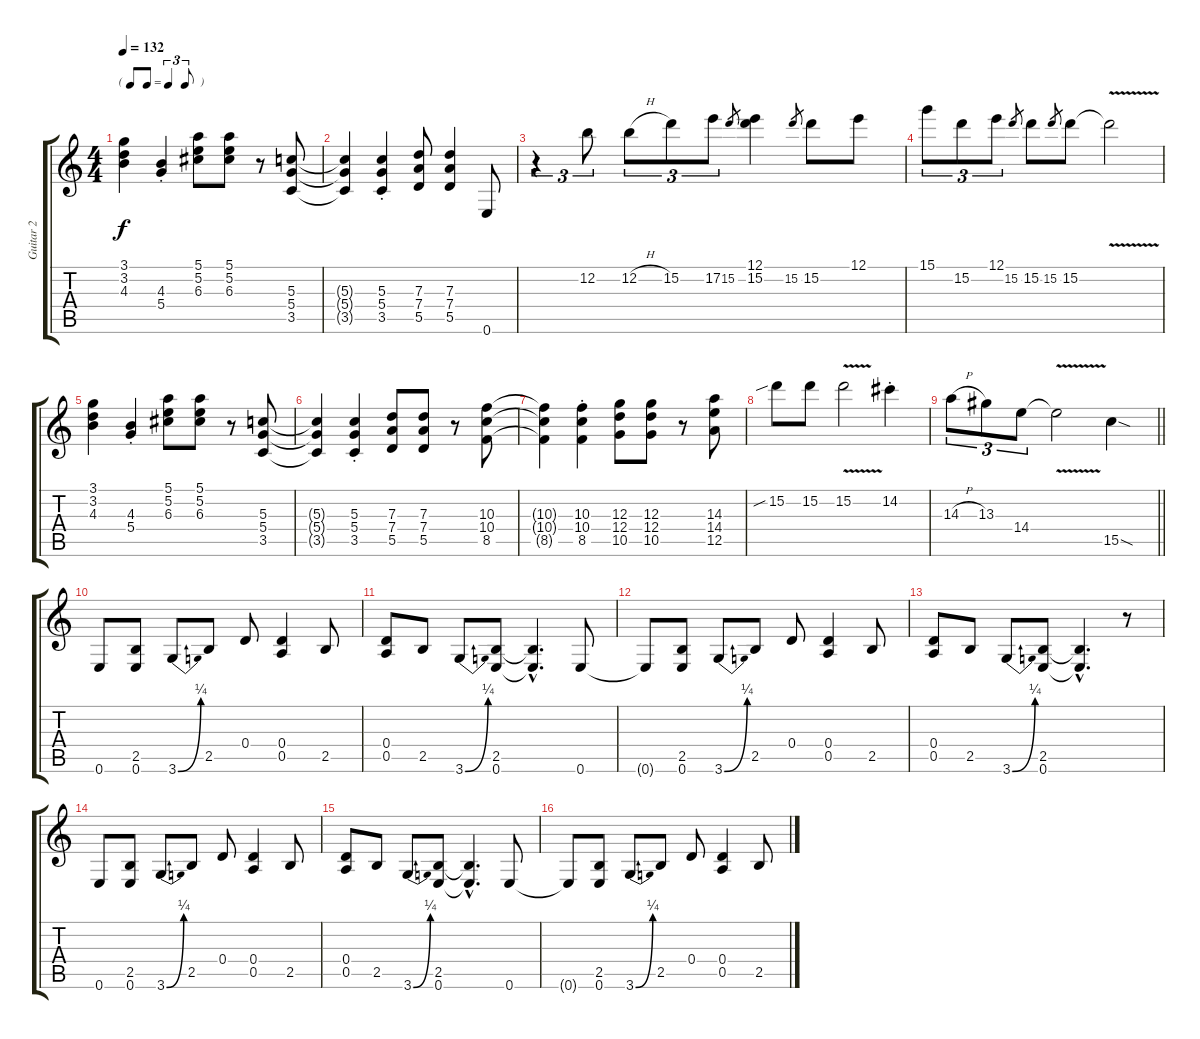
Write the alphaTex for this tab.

\track ("Guitar 2" "Guitar 2") {instrument overdrivenguitar}
\staff {score tabs}
\tuning (E4 B3 G3 D3 A2 E2) {hide}
\ts (4 4)
\tf triplet8th
\tempo 132
\clef g2
\ks c
(3.1{t} 3.2{t} 4.3{t}).4{dy f} (4.3{st} 5.4{st}).4 (5.1 5.2 6.3).8 (5.1 5.2 6.3).8 r.8 (5.3 5.4 3.5).8 |
(5.3{t} 5.4{t} 3.5{t}).4 (5.3{st} 5.4{st} 3.5{st}).4 (7.3 7.4 5.5).8 (7.3 7.4 5.5).4 0.6.8 |
r.4{tu (3 2)} 12.2.8{tu (3 2)} 12.2{h}.8{tu (3 2)} 15.2.8{tu (3 2)} 17.2.8{tu (3 2)} 15.2.8{gr} (12.1 15.2).4 15.2.8{gr} 15.2.8 12.1.8 |
15.1.8{tu (3 2)} 15.2.8{tu (3 2)} 12.1.8{tu (3 2)} 15.2.8{gr} 15.2.8 15.2.8{gr} 15.2.8 15.2{v t}.2 |
(3.1 3.2 4.3).4 (4.3{st} 5.4{st}).4 (5.1 5.2 6.3).8 (5.1 5.2 6.3).8 r.8 (5.3 5.4 3.5).8 |
(5.3{t} 5.4{t} 3.5{t}).4 (5.3{st} 5.4{st} 3.5{st}).4 (7.3 7.4 5.5).8 (7.3 7.4 5.5).8 r.8 (10.3 10.4 8.5).8 |
(10.3{t} 10.4{t} 8.5{t}).4 (10.3{st} 10.4{st} 8.5{st}).4 (12.3 12.4 10.5).8 (12.3 12.4 10.5).8 r.8 (14.3 14.4 12.5).8 |
15.2{sib}.8 15.2.8 15.2{v}.2 14.2{st}.4 |
\barLineRight lightlight
14.3{h}.8{tu (3 2)} 13.3.8{tu (3 2)} 14.4.8{tu (3 2)} 14.4{v t}.2 15.5{sod}.4 |
0.6.8 (2.5 0.6).8 3.6{be (bend 0 0 60 1)}.8 2.5.8 0.4.8 (0.4 0.5).4 2.5.8 |
(0.4 0.5).8 2.5.8 3.6{be (bend 0 0 60 1)}.8 (2.5 0.6).8 (2.5{hac t} 0.6{hac t}).4{d} 0.6.8 |
0.6{t}.8 (2.5 0.6).8 3.6{be (bend 0 0 60 1)}.8 2.5.8 0.4.8 (0.4 0.5).4 2.5.8 |
(0.4 0.5).8 2.5.8 3.6{be (bend 0 0 60 1)}.8 (2.5 0.6).8 (2.5{hac t} 0.6{hac t}).4{d} r.8 |
0.6.8 (2.5 0.6).8 3.6{be (bend 0 0 60 1)}.8 2.5.8 0.4.8 (0.4 0.5).4 2.5.8 |
(0.4 0.5).8 2.5.8 3.6{be (bend 0 0 60 1)}.8 (2.5 0.6).8 (2.5{hac t} 0.6{hac t}).4{d} 0.6.8 |
0.6{t}.8 (2.5 0.6).8 3.6{be (bend 0 0 60 1)}.8 2.5.8 0.4.8 (0.4 0.5).4 2.5.8
